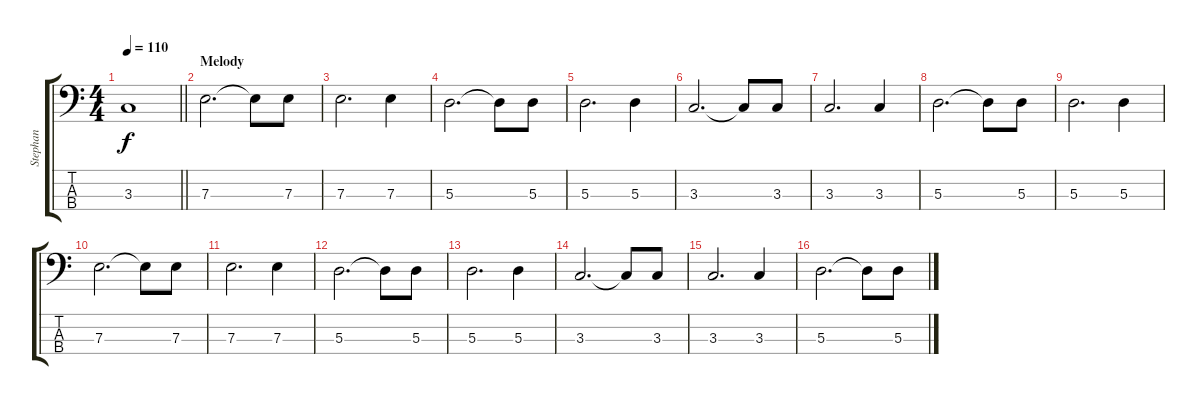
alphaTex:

\track ("Stephan" "Stephan") {instrument electricbassfinger}
\staff {score tabs}
\tuning (G2 D2 A1 E1) {hide}
\ts (4 4)
\tempo 110
\clef f4
\barLineRight lightlight
\ks c
3.3{t}.1{dy f} |
\section ("" "Melody")
7.3.2{d volume 13 instrument electricbassfinger} 7.3{t}.8 7.3.8 |
7.3.2{d} 7.3.4 |
5.3.2{d} 5.3{t}.8 5.3.8 |
5.3.2{d} 5.3.4 |
3.3.2{d} 3.3{t}.8 3.3.8 |
3.3.2{d} 3.3.4 |
5.3.2{d} 5.3{t}.8 5.3.8 |
5.3.2{d} 5.3.4 |
7.3.2{d} 7.3{t}.8 7.3.8 |
7.3.2{d} 7.3.4 |
5.3.2{d} 5.3{t}.8 5.3.8 |
5.3.2{d} 5.3.4 |
3.3.2{d} 3.3{t}.8 3.3.8 |
3.3.2{d} 3.3.4 |
5.3.2{d} 5.3{t}.8 5.3.8
